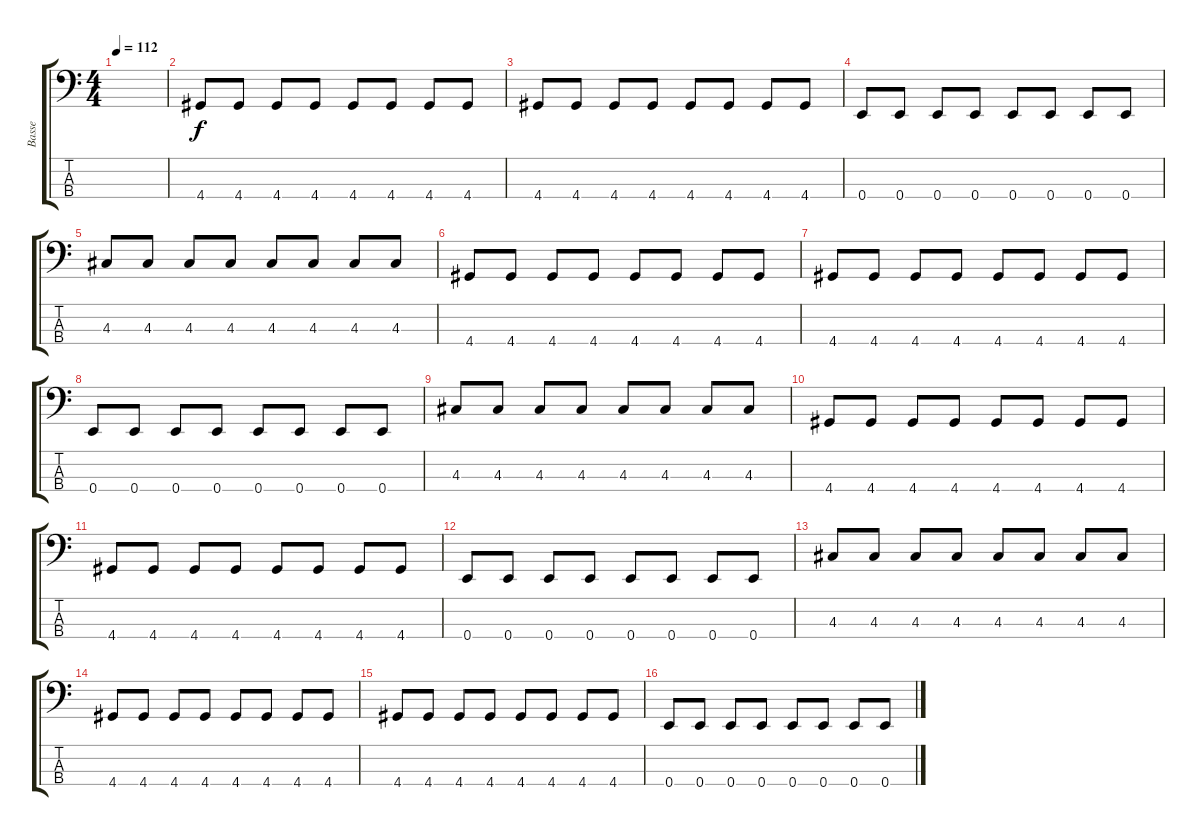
\track ("Basse" "Basse") {instrument electricbasspick}
\staff {score tabs}
\tuning (G2 D2 A1 E1) {hide}
\ts (4 4)
\tempo 112
\clef f4
\ks c
|
4.4.8 4.4.8 4.4.8 4.4.8 4.4.8 4.4.8 4.4.8 4.4.8 |
4.4.8 4.4.8 4.4.8 4.4.8 4.4.8 4.4.8 4.4.8 4.4.8 |
0.4.8 0.4.8 0.4.8 0.4.8 0.4.8 0.4.8 0.4.8 0.4.8 |
4.3.8 4.3.8 4.3.8 4.3.8 4.3.8 4.3.8 4.3.8 4.3.8 |
4.4.8 4.4.8 4.4.8 4.4.8 4.4.8 4.4.8 4.4.8 4.4.8 |
4.4.8 4.4.8 4.4.8 4.4.8 4.4.8 4.4.8 4.4.8 4.4.8 |
0.4.8 0.4.8 0.4.8 0.4.8 0.4.8 0.4.8 0.4.8 0.4.8 |
4.3.8 4.3.8 4.3.8 4.3.8 4.3.8 4.3.8 4.3.8 4.3.8 |
4.4.8 4.4.8 4.4.8 4.4.8 4.4.8 4.4.8 4.4.8 4.4.8 |
4.4.8 4.4.8 4.4.8 4.4.8 4.4.8 4.4.8 4.4.8 4.4.8 |
0.4.8 0.4.8 0.4.8 0.4.8 0.4.8 0.4.8 0.4.8 0.4.8 |
4.3.8 4.3.8 4.3.8 4.3.8 4.3.8 4.3.8 4.3.8 4.3.8 |
4.4.8 4.4.8 4.4.8 4.4.8 4.4.8 4.4.8 4.4.8 4.4.8 |
4.4.8 4.4.8 4.4.8 4.4.8 4.4.8 4.4.8 4.4.8 4.4.8 |
0.4.8 0.4.8 0.4.8 0.4.8 0.4.8 0.4.8 0.4.8 0.4.8
